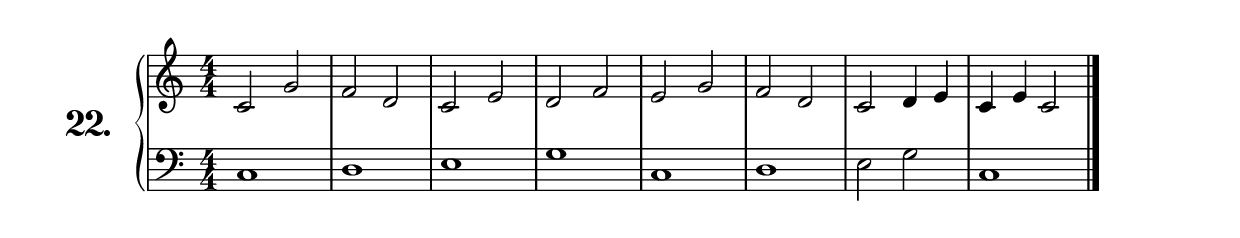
\version "2.18.2"

\score {
  \new PianoStaff  <<
    \set PianoStaff.instrumentName = \markup {
      \huge \bold \number "22." }

    \new Staff = "upper" \with {
      midiInstrument = #"acoustic grand" }

    \relative c' {
      \clef treble
      \key c \major
      \time 4/4
      \numericTimeSignature

      c2 g'   | %01
      f d     | %02
      c e     | %03
      d f     | %04
      e g     | %05
      f d     | %06
      c d4 e  | %07
      c4 e c2 | %08
      \bar "|."

    }
    \new Staff = "lower" \with {
      midiInstrument = #"acoustic grand" }

    \relative c {
      \clef bass
      \key c \major
      \time 4/4
      \numericTimeSignature

      c1   | %01
      d    | %02
      e    | %03
      g    | %04
      c,   | %05
      d    | %06
      e2 g | %07
      c,1  | %08
      \bar "|."
    }
  >>
  \layout { }
  \midi { }
  \header {
    composer = "Hermann Berens; Op.70; Nº.3"
    piece = ""
    %opus = ""
  }
}

